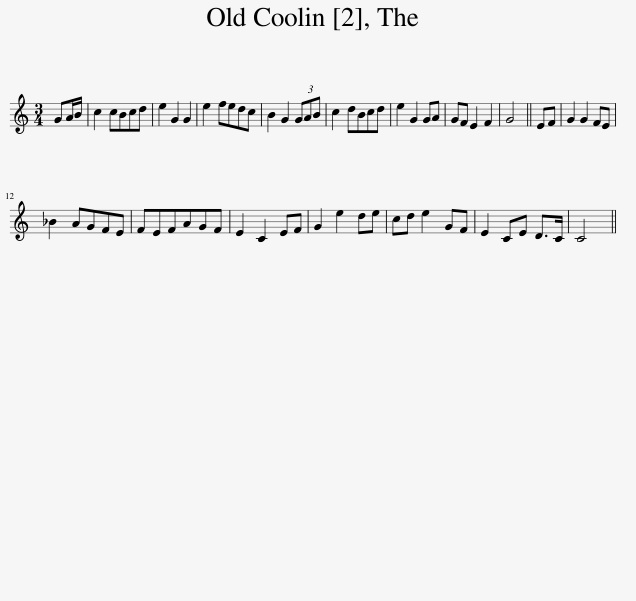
X:1
L:1/8
M:3/4
I:linebreak $
K:C
V:1 treble
V:1
 GA/B/ | c2 cBcd | e2 G2 G2 | e2 fedc | B2 G2 (3GAB | %5
 c2 dBcd | e2 G2 GA | GF E2 F2 | G4 || EF | %10
 G2 G2 FE |$ _B2 AGFE | FEFAGF | E2 C2 EF | G2 e2 de | %15
 cd e2 GF | E2 CE D>C | C4 || %18
